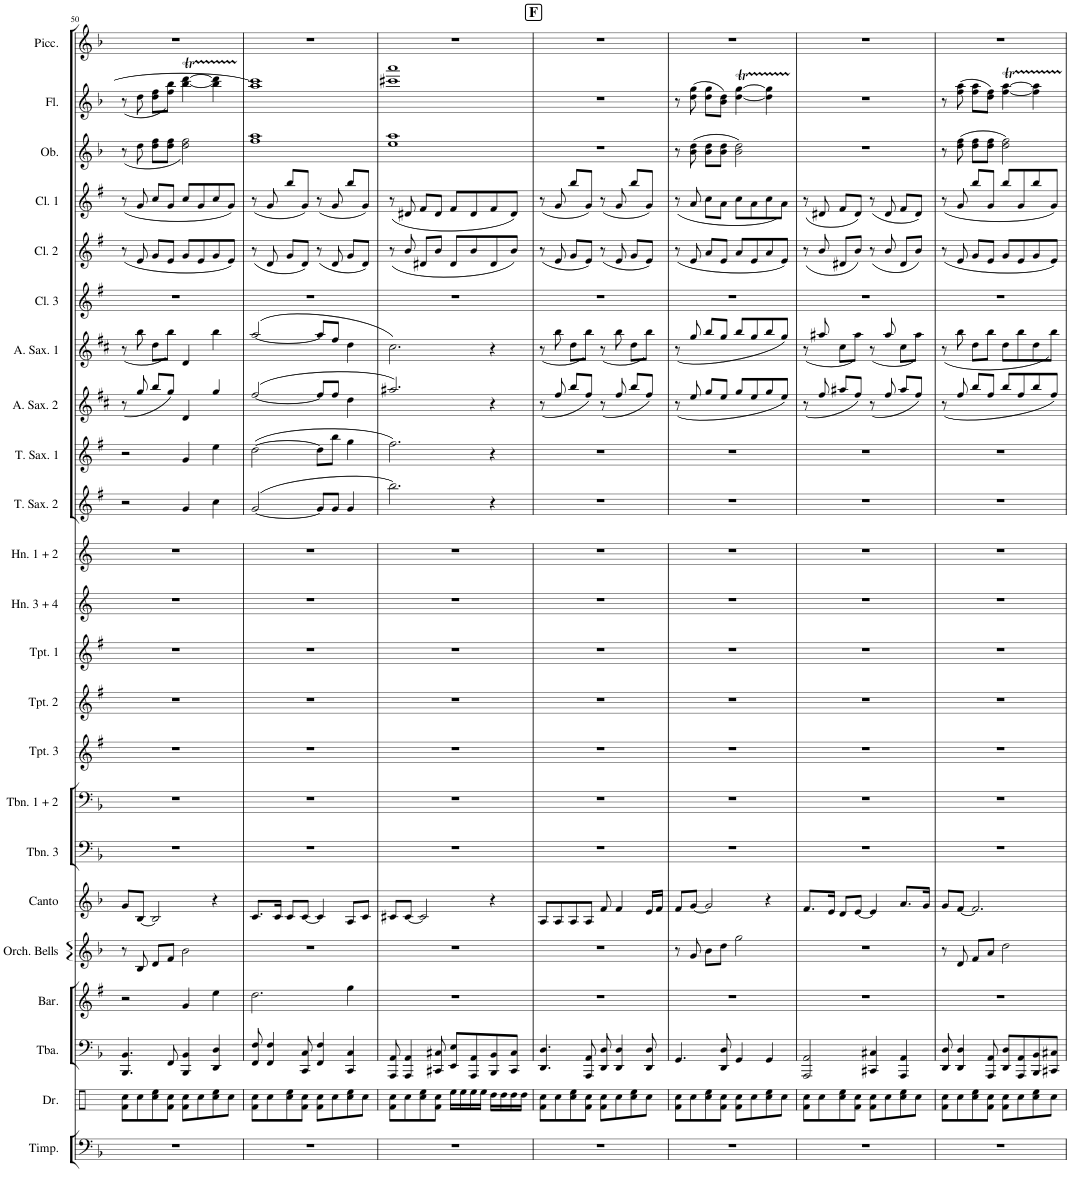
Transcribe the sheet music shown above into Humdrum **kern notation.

**kern	**kern	**kern	**kern	**kern	**kern	**kern	**kern	**kern	**kern	**kern	**kern	**kern	**kern	**kern	**kern	**kern	**kern	**kern	**kern	**kern	**kern	**kern
*part23	*part22	*part21	*part20	*part19	*part18	*part17	*part16	*part15	*part14	*part13	*part12	*part11	*part10	*part9	*part8	*part7	*part6	*part5	*part4	*part3	*part2	*part1
*staff23	*staff22	*staff21	*staff20	*staff19	*staff18	*staff17	*staff16	*staff15	*staff14	*staff13	*staff12	*staff11	*staff10	*staff9	*staff8	*staff7	*staff6	*staff5	*staff4	*staff3	*staff2	*staff1
*I"Timpani	*I"Drum Set	*I"Tuba	*I"Baritone	*I"Orchestral Bells	*I"Canto	*I"Trombone 3	*I"Trombone 1+2	*I"Trumpet in Bb 3	*I"Trumpet in Bb 2	*I"Trumpet in Bb 1	*I"Horn in F 3 + 4	*I"Horn in F 1 + 2	*I"Tenor Saxophone 2	*I"Tenor Saxophone 1	*I"Alto Saxophone 2	*I"Alto Saxophone 1	*I"Clarinet in Bb 3	*I"Clarinet in Bb 2	*I"Clarinet in Bb 1	*I"Oboe	*I"Flute	*I"Piccolo
*I'Timp.	*I'Dr.	*I'Tba.	*I'Bar.	*I'Orch. Bells	*I'Canto	*I'Tbn. 3	*I'Tbn. 1 + 2	*I'Tpt. 3	*I'Tpt. 2	*I'Tpt. 1	*I'Hn. 3 + 4	*I'Hn. 1 + 2	*I'T. Sax. 2	*I'T. Sax. 1	*I'A. Sax. 2	*I'A. Sax. 1	*I'Cl. 3	*I'Cl. 2	*I'Cl. 1	*I'Ob.	*I'Fl.	*I'Picc.
!!LO:PB:g=z
*clefF4	*clefX	*clefF4	*clefG2	*clefG2	*clefG2	*clefF4	*clefF4	*clefG2	*clefG2	*clefG2	*clefG2	*clefG2	*clefG2	*clefG2	*clefG2	*clefG2	*clefG2	*clefG2	*clefG2	*clefG2	*clefG2	*clefG2
*	*	*	*Trd1c2	*	*	*	*	*Trd1c2	*Trd1c2	*Trd1c2	*Trd4c7	*Trd4c7	*Trd1c2	*Trd1c2	*Trd5c9	*Trd5c9	*Trd1c2	*Trd1c2	*Trd1c2	*	*	*Trd-7c-12
*k[b-]	*k[]	*k[b-]	*k[f#]	*k[b-]	*k[b-]	*k[b-]	*k[b-]	*k[f#]	*k[f#]	*k[f#]	*k[]	*k[]	*k[f#]	*k[f#]	*k[f#c#]	*k[f#c#]	*k[f#]	*k[f#]	*k[f#]	*k[b-]	*k[b-]	*k[b-]
*M4/4	*M4/4	*M4/4	*M4/4	*M4/4	*M4/4	*M4/4	*M4/4	*M4/4	*M4/4	*M4/4	*M4/4	*M4/4	*M4/4	*M4/4	*M4/4	*M4/4	*M4/4	*M4/4	*M4/4	*M4/4	*M4/4	*M4/4
=50	=50	=50	=50	=50	=50	=50	=50	=50	=50	=50	=50	=50	=50	=50	=50	=50	=50	=50	=50	=50	=50	=50
1r	8f\ 8cc\L	4.BBB-/ 4.BB-/	2r	8r	8g/L	1r	1r	1r	1r	1r	1r	1r	2r	2r	(8r	(8r	1r	(8r	(8r	(8r	(8r	1r
.	8cc\	.	.	8B-/	[8B-/J	.	.	.	.	.	.	.	.	.	8gg/	8bb\	.	8e/	8g/	8dd\	8dd\	.
.	8cc\ 8ee\	.	.	8d/L	2B-/]	.	.	.	.	.	.	.	.	.	8bb/L	8dd\L	.	8g/L	8cc/L	8dd\ 8ff\L	8dd\ 8ff\L	.
.	8f\ 8cc\J	8FF/	.	8f/J	.	.	.	.	.	.	.	.	.	.	8gg/J)	8bb\J)	.	8e/J	8g/J	8dd\ 8ff\J	8ff\ 8bb-\J)	.
.	8f\ 8cc\L	4BBB-/ 4BB-/	4g/	2b-\	.	.	.	.	.	.	.	.	4g/	4g/	4d/	4d/	.	8g/L	8cc/L	2dd\ 2ff\)	[4bb-\T [4ddd\T	.
.	8cc\	.	.	.	.	.	.	.	.	.	.	.	.	.	.	.	.	8e/	8g/	.	.	.
.	8cc\ 8ee\	4DD/ 4D/	4ee\	.	4r	.	.	.	.	.	.	.	4cc\	4ee\	4gg/	4bb\	.	8g/	8cc/	.	4bb-\]TTT 4ddd\]TTT	.
.	8cc\J	.	.	.	.	.	.	.	.	.	.	.	.	.	.	.	.	8e/J)	8g/J)	.	.	.
=51	=51	=51	=51	=51	=51	=51	=51	=51	=51	=51	=51	=51	=51	=51	=51	=51	=51	=51	=51	=51	=51	=51
1r	8f\ 8cc\L	8FF/ 8F/	2.dd\	1r	8.c/L	1r	1r	1r	1r	1r	1r	1r	([2g/	([2dd\	([2ff#/	([2aa/	1r	(8r	(8r	1ff 1aa	1aa 1ccc]	1r
.	8cc\	4FF/ 4F/	.	.	.	.	.	.	.	.	.	.	.	.	.	.	.	8d/	8g/	.	.	.
.	.	.	.	.	16c/Jk	.	.	.	.	.	.	.	.	.	.	.	.	.	.	.	.	.
.	8cc\ 8ee\	.	.	.	8c/L	.	.	.	.	.	.	.	.	.	.	.	.	8g/L	8bb/L	.	.	.
.	8f\ 8cc\J	8CC/ 8C/	.	.	[8c/J	.	.	.	.	.	.	.	.	.	.	.	.	8d/J)	8g/J)	.	.	.
.	8f\ 8cc\L	4FF/ 4F/	.	.	4c/]	.	.	.	.	.	.	.	8g/L]	8dd\L]	8ff#/L]	8aa/L]	.	(8r	(8r	.	.	.
.	8cc\	.	.	.	.	.	.	.	.	.	.	.	8g/J	8bb\J	8ff#/J	8ff#/J	.	8d/	8g/	.	.	.
.	8cc\ 8ee\	4CC/ 4C/	4gg\	.	8A/L	.	.	.	.	.	.	.	4g/	4gg\	4dd\	4dd\	.	8g/L	8bb/L	.	.	.
.	8cc\J	.	.	.	8c/J	.	.	.	.	.	.	.	.	.	.	.	.	8d/J)	8g/J)	.	.	.
=52	=52	=52	=52	=52	=52	=52	=52	=52	=52	=52	=52	=52	=52	=52	=52	=52	=52	=52	=52	=52	=52	=52
1r	8f\ 8cc\L	8AAA/ 8AA/	1r	1r	8c#X/L	1r	1r	1r	1r	1r	1r	1r	2.bb\)	2.ff#\)	2.aa#X/)	2.cc#\)	1r	(8r	(8r	1ee 1aa	1ccc#X 1aaa	1r
.	8cc\	4AAA/ 4AA/	.	.	[8c#/J	.	.	.	.	.	.	.	.	.	.	.	.	8b/	8d#X/	.	.	.
.	8cc\ 8ee\	.	.	.	2c#/]	.	.	.	.	.	.	.	.	.	.	.	.	8d#X/L	8f#/L	.	.	.
.	8f\ 8cc\J	8CC#X/ 8C#X/	.	.	.	.	.	.	.	.	.	.	.	.	.	.	.	8b/J	8d#/J	.	.	.
.	16ee\LL	8EE/ 8E/L	.	.	.	.	.	.	.	.	.	.	.	.	.	.	.	8d#/L	8f#/L	.	.	.
.	16ee\	.	.	.	.	.	.	.	.	.	.	.	.	.	.	.	.	.	.	.	.	.
.	16ee\	8AAA/ 8AA/	.	.	.	.	.	.	.	.	.	.	.	.	.	.	.	8b/	8d#/	.	.	.
.	16ee\JJ	.	.	.	.	.	.	.	.	.	.	.	.	.	.	.	.	.	.	.	.	.
.	16dd\LL	8BBB-/ 8BB-/	.	.	4r	.	.	.	.	.	.	.	4r	4r	4r	4r	.	8d#/	8f#/	.	.	.
.	16dd\	.	.	.	.	.	.	.	.	.	.	.	.	.	.	.	.	.	.	.	.	.
.	16dd\	8CC#/ 8C#/J	.	.	.	.	.	.	.	.	.	.	.	.	.	.	.	8b/J)	8d#/J)	.	.	.
.	16dd\JJ	.	.	.	.	.	.	.	.	.	.	.	.	.	.	.	.	.	.	.	.	.
!!LO:REH:place=s1:a:B:cj:fs=14:t=F
=53	=53	=53	=53	=53	=53	=53	=53	=53	=53	=53	=53	=53	=53	=53	=53	=53	=53	=53	=53	=53	=53	=53
1r	8f\ 8cc\L	4.DD/ 4.D/	1r	1r	8A/L	1r	1r	1r	1r	1r	1r	1r	1r	1r	(8r	(8r	1r	(8r	(8r	1r	1r	1r
.	8cc\	.	.	.	8A/	.	.	.	.	.	.	.	.	.	8ff#/	8bb\	.	8e/	8g/	.	.	.
.	8cc\ 8ee\	.	.	.	8A/	.	.	.	.	.	.	.	.	.	8bb/L	8dd\L	.	8g/L	8bb/L	.	.	.
.	8f\ 8cc\J	8AAA/ 8AA/	.	.	8A/J	.	.	.	.	.	.	.	.	.	8ff#/J)	8bb\J)	.	8e/J)	8g/J)	.	.	.
.	8f\ 8cc\L	8DD/ 8D/	.	.	8f/	.	.	.	.	.	.	.	.	.	(8r	(8r	.	(8r	(8r	.	.	.
.	8cc\	4DD/ 4D/	.	.	4f/	.	.	.	.	.	.	.	.	.	8ff#/	8bb\	.	8e/	8g/	.	.	.
.	8cc\ 8ee\	.	.	.	.	.	.	.	.	.	.	.	.	.	8bb/L	8dd\L	.	8g/L	8bb/L	.	.	.
.	8cc\J	8DD/ 8D/	.	.	16e/LL	.	.	.	.	.	.	.	.	.	8ff#/J)	8bb\J)	.	8e/J)	8g/J)	.	.	.
.	.	.	.	.	16f/JJ	.	.	.	.	.	.	.	.	.	.	.	.	.	.	.	.	.
=54	=54	=54	=54	=54	=54	=54	=54	=54	=54	=54	=54	=54	=54	=54	=54	=54	=54	=54	=54	=54	=54	=54
1r	8f\ 8cc\L	4.GG/	1r	8r	8f/L	1r	1r	1r	1r	1r	1r	1r	1r	1r	(8r	(8r	1r	(8r	(8r	8r	8r	1r
.	8cc\	.	.	8g/	[8g/J	.	.	.	.	.	.	.	.	.	8ee/	8gg/	.	8e/	8a/	(8b-\ 8dd\	(8dd\ 8gg\	.
.	8cc\ 8ee\	.	.	8b-\L	2g/]	.	.	.	.	.	.	.	.	.	8gg/L	8bb/L	.	8a/L	8cc\L	8b-\ 8dd\L	8dd\ 8gg\L	.
.	8f\ 8cc\J	8DD/ 8D/	.	8dd\J	.	.	.	.	.	.	.	.	.	.	8ee/J	8gg/J	.	8e/J	8a\J	8b-\ 8dd\J	8b-\ 8dd\J)	.
.	8f\ 8cc\L	4GG/	.	2gg\	.	.	.	.	.	.	.	.	.	.	8gg/L	8bb/L	.	8a/L	8cc\L	2b-\ 2dd\)	[4dd\T [4gg\T	.
.	8cc\	.	.	.	.	.	.	.	.	.	.	.	.	.	8ee/	8gg/	.	8e/	8a\	.	.	.
.	8cc\ 8ee\	4GG/	.	.	4r	.	.	.	.	.	.	.	.	.	8gg/	8bb/	.	8a/	8cc\	.	4dd\]TTT 4gg\]TTT	.
.	8cc\J	.	.	.	.	.	.	.	.	.	.	.	.	.	8ee/J)	8gg/J)	.	8e/J)	8a\J)	.	.	.
=55	=55	=55	=55	=55	=55	=55	=55	=55	=55	=55	=55	=55	=55	=55	=55	=55	=55	=55	=55	=55	=55	=55
1r	8f\ 8cc\L	2AAA/ 2AA/	1r	1r	8.f/L	1r	1r	1r	1r	1r	1r	1r	1r	1r	(8r	(8r	1r	(8r	(8r	1r	1r	1r
.	8cc\	.	.	.	.	.	.	.	.	.	.	.	.	.	8ff#/	8aa#X/	.	8b/	8d#X/	.	.	.
.	.	.	.	.	16e/Jk	.	.	.	.	.	.	.	.	.	.	.	.	.	.	.	.	.
.	8cc\ 8ee\	.	.	.	8d/L	.	.	.	.	.	.	.	.	.	8aa#X/L	8cc#\L	.	8d#X/L	8f#/L	.	.	.
.	8f\ 8cc\J	.	.	.	[8e/J	.	.	.	.	.	.	.	.	.	8ff#/J)	8aa#\J)	.	8b/J)	8d#/J)	.	.	.
.	8f\ 8cc\L	4CC#X/ 4C#X/	.	.	4e/]	.	.	.	.	.	.	.	.	.	(8r	(8r	.	(8r	(8r	.	.	.
.	8cc\	.	.	.	.	.	.	.	.	.	.	.	.	.	8ff#/	8aa#/	.	8b/	8d#/	.	.	.
.	8cc\ 8ee\	4AAA/ 4AA/	.	.	8.a/L	.	.	.	.	.	.	.	.	.	8aa#/L	8cc#\L	.	8d#/L	8f#/L	.	.	.
.	8cc\J	.	.	.	.	.	.	.	.	.	.	.	.	.	8ff#/J)	8aa#\J)	.	8b/J)	8d#/J)	.	.	.
.	.	.	.	.	16g/Jk	.	.	.	.	.	.	.	.	.	.	.	.	.	.	.	.	.
=56	=56	=56	=56	=56	=56	=56	=56	=56	=56	=56	=56	=56	=56	=56	=56	=56	=56	=56	=56	=56	=56	=56
1r	8f\ 8cc\L	8DD/ 8D/	1r	8r	8g/L	1r	1r	1r	1r	1r	1r	1r	1r	1r	(8r	(8r	1r	(8r	(8r	8r	8r	1r
.	8cc\	4DD/ 4D/	.	8d/	[8f/J	.	.	.	.	.	.	.	.	.	8ff#/	8bb\	.	8e/	8g/	(8dd\ 8ff\	(8ff\ 8aa\	.
.	8cc\ 8ee\	.	.	8f/L	2.f/]	.	.	.	.	.	.	.	.	.	8bb/L	8dd\L	.	8g/L	8bb/L	8dd\ 8ff\L	8ff\ 8aa\L	.
.	8f\ 8cc\J	8AAA/ 8AA/	.	8a/J	.	.	.	.	.	.	.	.	.	.	8ff#/J	8bb\J	.	8e/J	8g/J	8dd\ 8ff\J	8dd\ 8ff\J)	.
.	8f\ 8cc\L	8DD/ 8D/L	.	2dd\	.	.	.	.	.	.	.	.	.	.	8bb/L	8dd\L	.	8g/L	8bb/L	2dd\ 2ff\)	[4ff\T [4aa\T	.
.	8cc\	8AAA/ 8AA/	.	.	.	.	.	.	.	.	.	.	.	.	8ff#/	8bb\	.	8e/	8g/	.	.	.
.	8cc\ 8ee\	8BBB-/ 8BB-/	.	.	.	.	.	.	.	.	.	.	.	.	8bb/	8dd\	.	8g/	8bb/	.	4ff\]TTT 4aa\]TTT	.
.	8cc\J	8CC#X/ 8C#X/J	.	.	.	.	.	.	.	.	.	.	.	.	8ff#/J)	8bb\J)	.	8e/J)	8g/J)	.	.	.
=	=	=	=	=	=	=	=	=	=	=	=	=	=	=	=	=	=	=	=	=	=	=
*-	*-	*-	*-	*-	*-	*-	*-	*-	*-	*-	*-	*-	*-	*-	*-	*-	*-	*-	*-	*-	*-	*-
